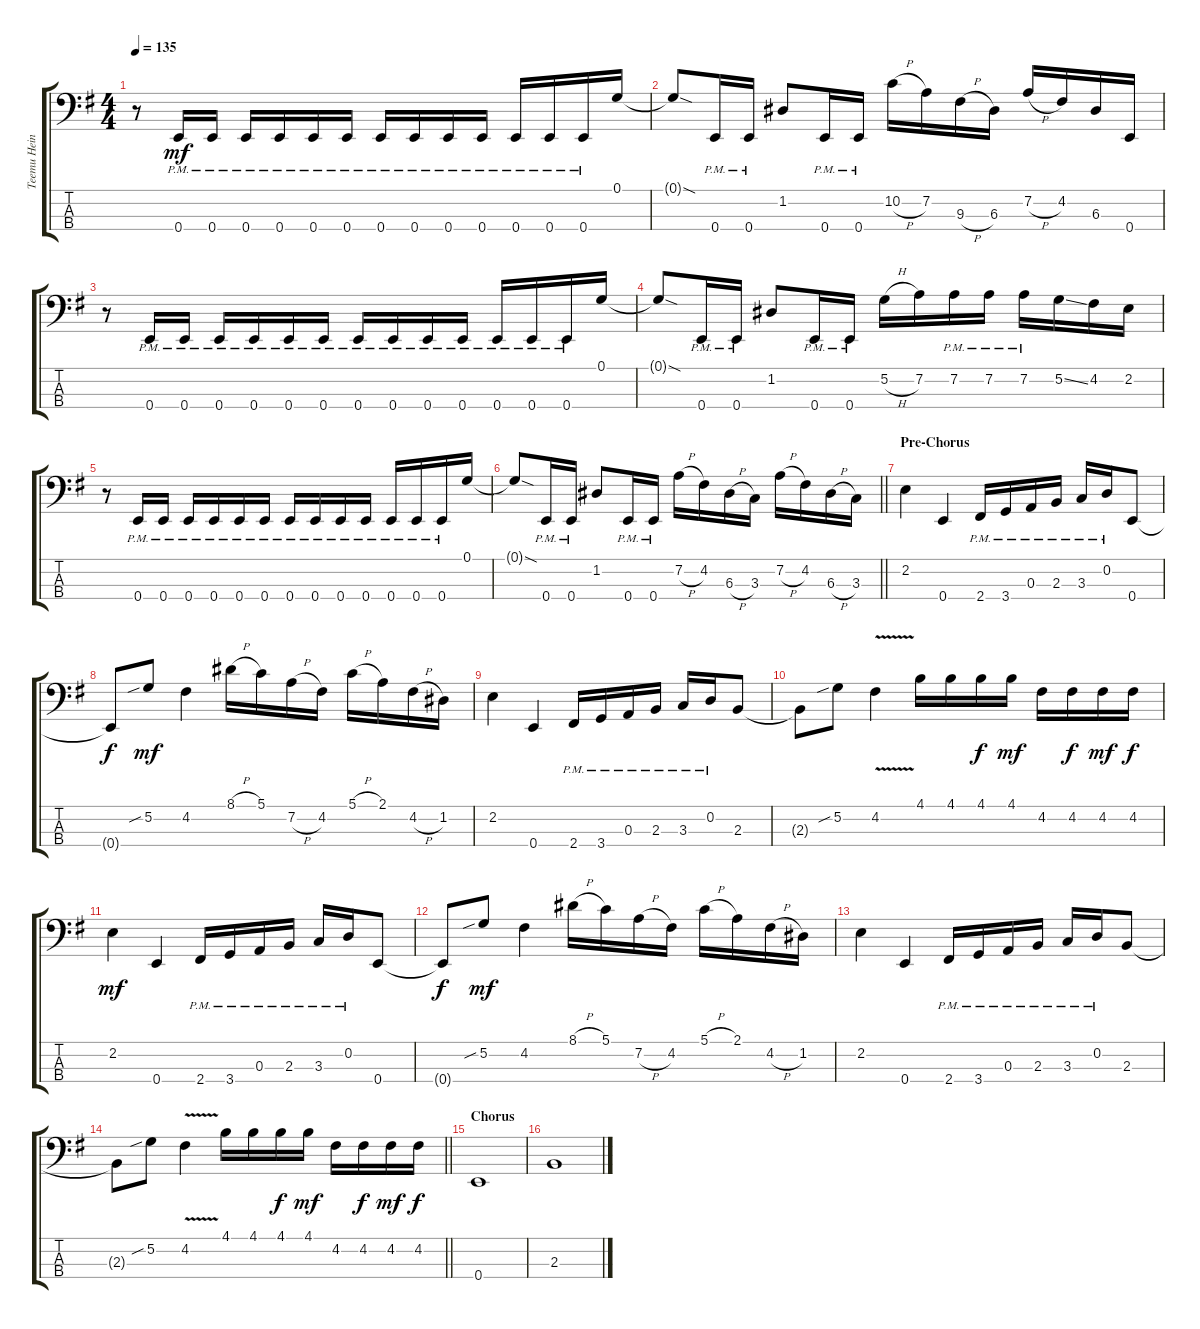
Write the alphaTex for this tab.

\track ("Teemu Heinola (bass)" "Teemu Hein") {instrument electricbasspick}
\staff {score tabs}
\tuning (G2 D2 A1 E1) {hide}
\ts (4 4)
\tempo 135
\clef f4
\ks eminor
r.8{dy mf} 0.4{pm}.16 0.4{pm}.16 0.4{pm}.16 0.4{pm}.16 0.4{pm}.16 0.4{pm}.16 0.4{pm}.16 0.4{pm}.16 0.4{pm}.16 0.4{pm}.16 0.4{pm}.16 0.4{pm}.16 0.4{pm}.16 0.1.16 |
0.1{sod t}.8 0.4{pm}.16 0.4{pm}.16 1.2.8 0.4{pm}.16 0.4{pm}.16 10.2{h}.16 7.2.16 9.3{h}.16 6.3.16 7.2{h}.16 4.2.16 6.3.16 0.4.16 |
r.8 0.4{pm}.16 0.4{pm}.16 0.4{pm}.16 0.4{pm}.16 0.4{pm}.16 0.4{pm}.16 0.4{pm}.16 0.4{pm}.16 0.4{pm}.16 0.4{pm}.16 0.4{pm}.16 0.4{pm}.16 0.4{pm}.16 0.1.16 |
0.1{sod t}.8 0.4{pm}.16 0.4{pm}.16 1.2.8 0.4{pm}.16 0.4{pm}.16 5.2{h}.16 7.2.16 7.2{pm}.16 7.2{pm}.16 7.2{pm}.16 5.2{ss}.16 4.2.16 2.2.16 |
r.8 0.4{pm}.16 0.4{pm}.16 0.4{pm}.16 0.4{pm}.16 0.4{pm}.16 0.4{pm}.16 0.4{pm}.16 0.4{pm}.16 0.4{pm}.16 0.4{pm}.16 0.4{pm}.16 0.4{pm}.16 0.4{pm}.16 0.1.16 |
\barLineRight lightlight
0.1{sod t}.8 0.4{pm}.16 0.4{pm}.16 1.2.8 0.4{pm}.16 0.4{pm}.16 7.2{h}.16 4.2.16 6.3{h}.16 3.3.16 7.2{h}.16 4.2.16 6.3{h}.16 3.3.16 |
\section ("" "Pre-Chorus")
2.2.4 0.4.4 2.4{pm}.16 3.4{pm}.16 0.3{pm}.16 2.3{pm}.16 3.3{pm}.16 0.2{pm}.16 0.4.8 |
0.4{t}.8{dy f} 5.2{sib}.8{dy mf} 4.2.4 8.1{h}.16 5.1.16 7.2{h}.16 4.2.16 5.1{h}.16 2.1.16 4.2{h}.16 1.2.16 |
2.2.4 0.4.4 2.4{pm}.16 3.4{pm}.16 0.3{pm}.16 2.3{pm}.16 3.3{pm}.16 0.2{pm}.16 2.3.8 |
2.3{t}.8 5.2{sib}.8 4.2{v}.4 4.1.16 4.1.16 4.1.16{dy f} 4.1.16{dy mf} 4.2.16 4.2.16{dy f} 4.2.16{dy mf} 4.2.16{dy f} |
2.2.4{dy mf} 0.4.4 2.4{pm}.16 3.4{pm}.16 0.3{pm}.16 2.3{pm}.16 3.3{pm}.16 0.2{pm}.16 0.4.8 |
0.4{t}.8{dy f} 5.2{sib}.8{dy mf} 4.2.4 8.1{h}.16 5.1.16 7.2{h}.16 4.2.16 5.1{h}.16 2.1.16 4.2{h}.16 1.2.16 |
2.2.4 0.4.4 2.4{pm}.16 3.4{pm}.16 0.3{pm}.16 2.3{pm}.16 3.3{pm}.16 0.2{pm}.16 2.3.8 |
\barLineRight lightlight
2.3{t}.8 5.2{sib}.8 4.2{v}.4 4.1.16 4.1.16 4.1.16{dy f} 4.1.16{dy mf} 4.2.16 4.2.16{dy f} 4.2.16{dy mf} 4.2.16{dy f} |
\section ("" "Chorus")
0.4.1 |
2.3.1
